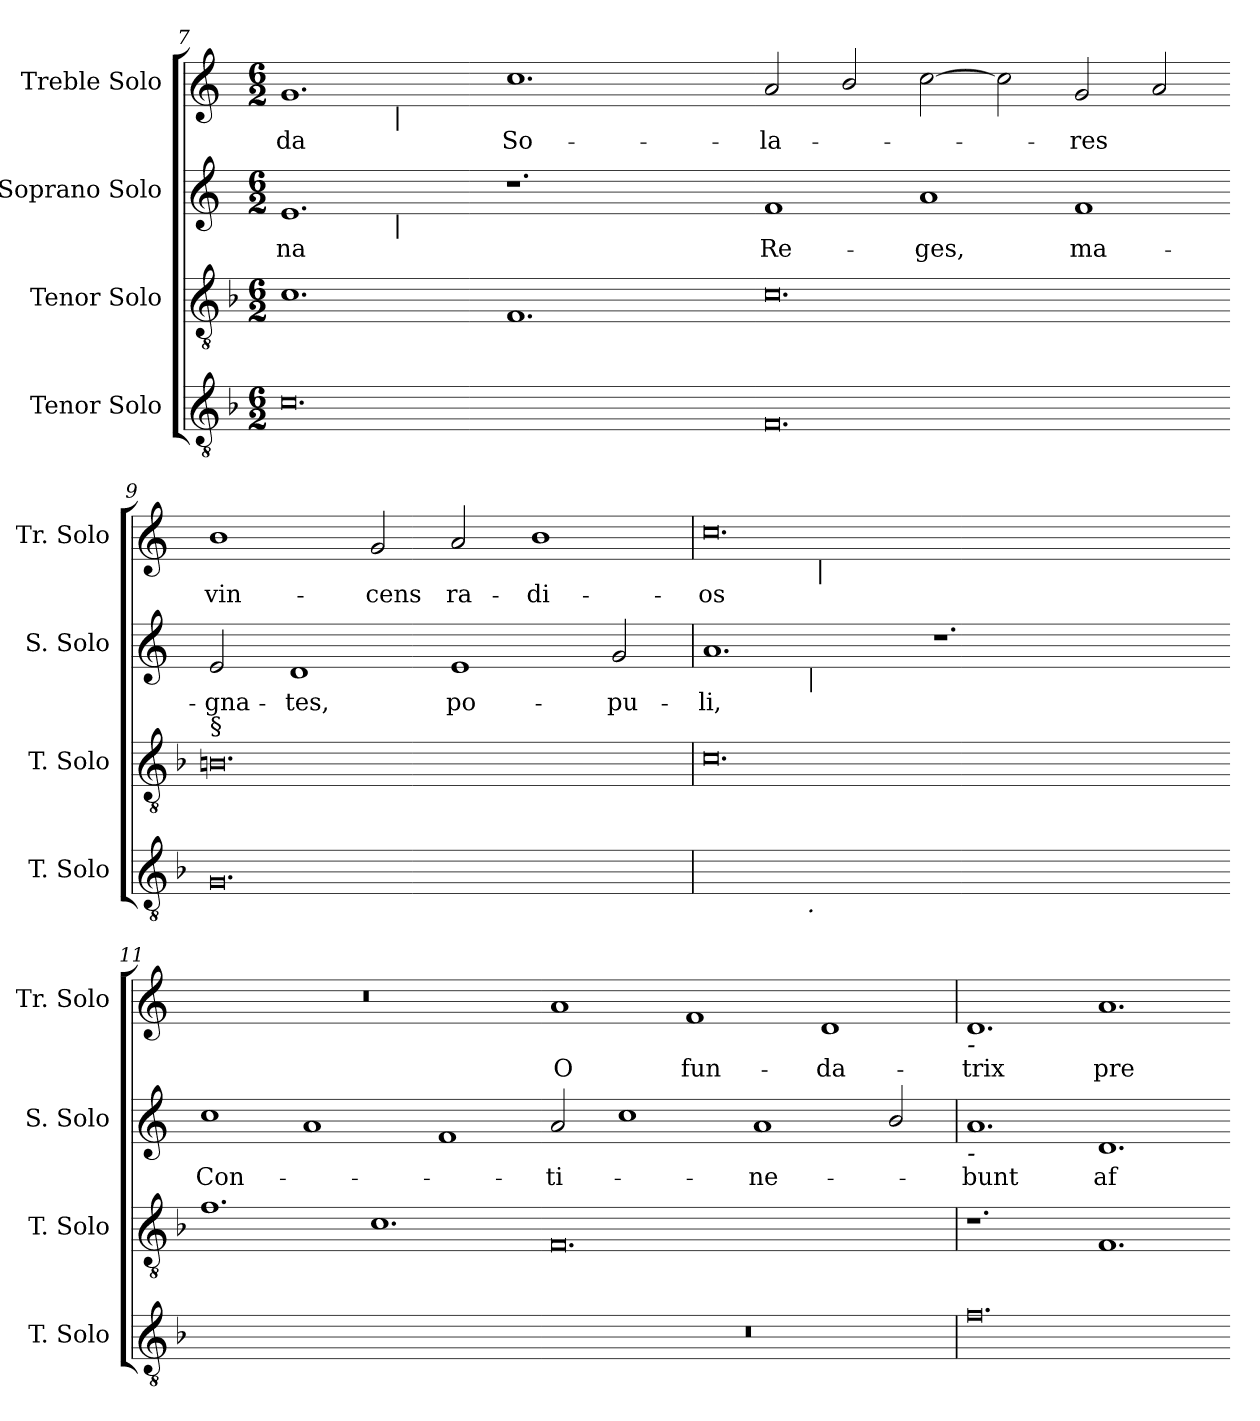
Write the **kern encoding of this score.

**kern	**kern	**kern	**text	**kern	**text
*part4	*part3	*part2	*part2	*part1	*part1
*staff4	*staff3	*staff2	*staff2	*staff1	*staff1
*I"Tenor Solo	*I"Tenor Solo	*I"Soprano Solo	*	*I"Treble Solo	*
*I'T. Solo	*I'T. Solo	*I'S. Solo	*	*I'Tr. Solo	*
!!LO:LB:g=z
*clefGv2	*clefGv2	*clefG2	*	*clefG2	*
*ITrd7c12	*ITrd7c12	*	*	*	*
*k[b-]	*k[b-]	*k[]	*	*k[]	*
*F:	*F:	*C:	*	*C:	*
*M6/2	*M6/2	*M6/2	*	*M6/2	*
=7	=7	=7	=7	=7	=7
!	!	!	!LO:LY:b:color=#000000	!	!
!	!	!	!	!LO:TX:b:i:t=-	!
!	!	!LO:TX:b:i:t=-	!	!	!
!	!	!	!	!	!LO:LY:b:color=#000000
*	*	*^	*	*^	*
0.Ci	1.Ci	1.ei	2ryy	-na	1.gi	2ryy	-da
.	.	.	32ryy	.	.	32ryy	.
.	.	.	64ryy	.	.	64ryy	.
.	.	.	128ryy	.	.	128ryy	.
.	.	.	256ryy	.	.	256ryy	.
.	.	.	1024ryy	.	.	1024ryy	.
!	!	!	!	!	!	!LO:TX:b:i:t=|	!
!	!	!	!LO:TX:b:i:t=|	!	!	!	!
.	.	.	1ryy	.	.	1ryy	.
!	!	!	!	!	!	!	!LO:LY:b:color=#000000
.	1.FFi	1.r	.	.	1.cci	.	So-
.	.	.	1ryy	.	.	1ryy	.
.	.	.	4ryy	.	.	4ryy	.
.	.	.	8ryy	.	.	8ryy	.
.	.	.	16ryy	.	.	16ryy	.
.	.	.	512.ryy	.	.	512.ryy	.
*	*	*v	*v	*	*	*	*
*	*	*	*	*v	*v	*
=8-	=8-	=8-	=8-	=8-	=8-
*	*	*^	*	*^	*
!	!	!	!	!LO:LY:b:color=#000000	!	!	!
*	*	*v	*v	*	*	*	*
*	*	*	*	*v	*v	*
*	*	*^	*	*^	*
!	!	!	!	!	!	!	!LO:LY:b:color=#000000
*	*	*v	*v	*	*	*	*
*	*	*	*	*v	*v	*
0.FFi	0.Ci	1fi	Re-	2ai/	-la-
.	.	.	.	2bi/	.
!	!	!	!LO:LY:b:color=#000000	!	!
.	.	1ai	-ges,	[>2cci\	.
.	.	.	.	2cci\]	.
!	!	!	!LO:LY:b:color=#000000	!	!
!	!	!	!	!	!LO:LY:b:color=#000000
.	.	1fi	ma-	2gi/	-res
.	.	.	.	2ai/	.
=9-	=9-	=9-	=9-	=9-	=9-
!	!	!	!LO:LY:b:color=#000000	!	!
!	!LO:TX:a:t=§	!	!	!	!
!	!	!	!	!	!LO:LY:b:color=#000000
0.GGi	0.BBni	2ei/	-gna-	1bi	vin-
!	!	!	!LO:LY:b:color=#000000	!	!
.	.	1di	-tes,	.	.
!	!	!	!	!	!LO:LY:b:color=#000000
.	.	.	.	2gi/	-cens
!	!	!	!LO:LY:b:color=#000000	!	!
!	!	!	!	!	!LO:LY:b:color=#000000
.	.	1ei	po-	2ai/	ra-
!	!	!	!	!	!LO:LY:b:color=#000000
.	.	.	.	1bi	-di-
!	!	!	!LO:LY:b:color=#000000	!	!
.	.	2gi/	-pu-	.	.
=10	=10	=10	=10	=10	=10
!	!	!	!LO:LY:b:color=#000000	!	!
!	!	!	!	!	!LO:LY:b:color=#000000
*^	*	*^	*	*^	*
[<0.FFiyy	2ryy	0.Ci	1.ai	2ryy	-li,	0.cci	2ryy	-os
.	32ryy	.	.	32ryy	.	.	32..ryy	.
.	128ryy	.	.	128ryy	.	.	.	.
.	512ryy	.	.	512ryy	.	.	.	.
!	!	!	!	!LO:TX:b:i:t=|	!	!	!	!
!	!LO:TX:b:i:t=.	!	!	!	!	!	!	!
.	1ryy	.	.	1ryy	.	.	.	.
!	!	!	!	!	!	!	!LO:TX:b:i:t=|	!
.	.	.	.	.	.	.	1ryy	.
.	.	.	1.r	.	.	.	.	.
.	1ryy	.	.	1ryy	.	.	.	.
.	.	.	.	.	.	.	1ryy	.
.	4ryy	.	.	4ryy	.	.	.	.
.	.	.	.	.	.	.	4ryy	.
.	8ryy	.	.	8ryy	.	.	.	.
.	.	.	.	.	.	.	8ryy	.
.	16ryy	.	.	16ryy	.	.	.	.
.	.	.	.	.	.	.	16ryy	.
.	64ryy	.	.	64ryy	.	.	.	.
.	.	.	.	.	.	.	128ryy	.
.	256.ryy	.	.	256.ryy	.	.	.	.
*	*	*	*v	*v	*	*	*	*
*v	*v	*	*	*	*v	*v	*
=11-	=11-	=11-	=11-	=11-	=11-
*^	*	*^	*	*^	*
!	!	!	!	!	!LO:LY:b:color=#000000	!LO:N:vis=1	!	!
*	*	*	*v	*v	*	*	*	*
*v	*v	*	*	*	*v	*v	*
0.FFiyy]	1.Fi	1cci	Con-	0.r	.
.	.	1ai	.	.	.
.	1.Ci	.	.	.	.
.	.	1fi	.	.	.
=12-	=12-	=12-	=12-	=12-	=12-
!LO:N:vis=1	!	!	!	!	!
!	!	!	!LO:LY:b:color=#000000	!	!
!	!	!	!	!	!LO:LY:b:color=#000000
0.r	0.FFi	2ai/	-ti-	1ai	O
.	.	1cci	.	.	.
!	!	!	!	!	!LO:LY:b:color=#000000
.	.	.	.	1fi	fun-
!	!	!	!LO:LY:b:color=#000000	!	!
.	.	1ai	-ne-	.	.
!	!	!	!	!	!LO:LY:b:color=#000000
.	.	.	.	1di	-da-
.	.	2bi/	.	.	.
!!LO:LB:g=z
=13	=13	=13	=13	=13	=13
!	!	!	!LO:LY:b:color=#000000	!	!
!	!	!	!	!LO:TX:b:i:t=-	!
!	!	!LO:TX:b:i:t=-	!	!	!
!	!	!	!	!	!LO:LY:b:color=#000000
0.Fi	1.r	1.ai	-bunt	1.di	-trix
!	!	!	!LO:LY:b:color=#000000	!	!
!	!	!	!	!	!LO:LY:b:color=#000000
.	1.FFi	1.di	af-	1.ai	pre-
=-	=-	=-	=-	=-	=-
*-	*-	*-	*-	*-	*-
